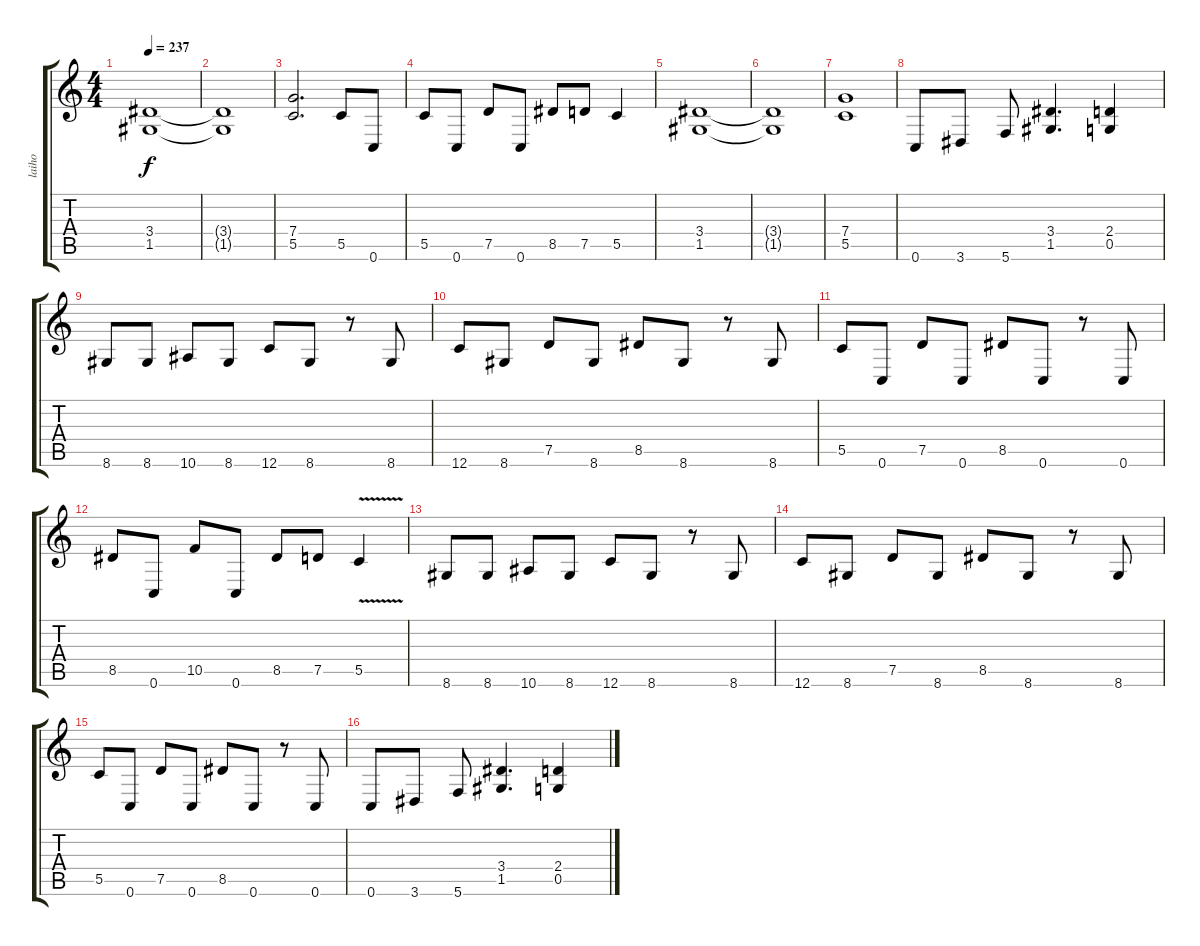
\track ("laiho" "laiho") {instrument distortionguitar}
\staff {score tabs}
\tuning (D4 A3 F3 C3 G2 C2) {hide}
\ts (4 4)
\tempo 237
\clef g2
\ks c
(3.4 1.5).1{dy f} |
(3.4{t} 1.5{t}).1 |
(7.4 5.5).2{d} 5.5.8 0.6.8 |
5.5.8 0.6.8 7.5.8 0.6.8 8.5.8 7.5.8 5.5.4 |
(3.4 1.5).1 |
(3.4{t} 1.5{t}).1 |
(7.4 5.5).1 |
0.6.8 3.6.8 5.6.8 (3.4 1.5).4{d} (2.4 0.5).4 |
8.6.8 8.6.8 10.6.8 8.6.8 12.6.8 8.6.8 r.8 8.6.8 |
12.6.8 8.6.8 7.5.8 8.6.8 8.5.8 8.6.8 r.8 8.6.8 |
5.5.8 0.6.8 7.5.8 0.6.8 8.5.8 0.6.8 r.8 0.6.8 |
8.5.8 0.6.8 10.5.8 0.6.8 8.5.8 7.5.8 5.5{v}.4 |
8.6.8 8.6.8 10.6.8 8.6.8 12.6.8 8.6.8 r.8 8.6.8 |
12.6.8 8.6.8 7.5.8 8.6.8 8.5.8 8.6.8 r.8 8.6.8 |
5.5.8 0.6.8 7.5.8 0.6.8 8.5.8 0.6.8 r.8 0.6.8 |
0.6.8 3.6.8 5.6.8 (3.4 1.5).4{d} (2.4 0.5).4
